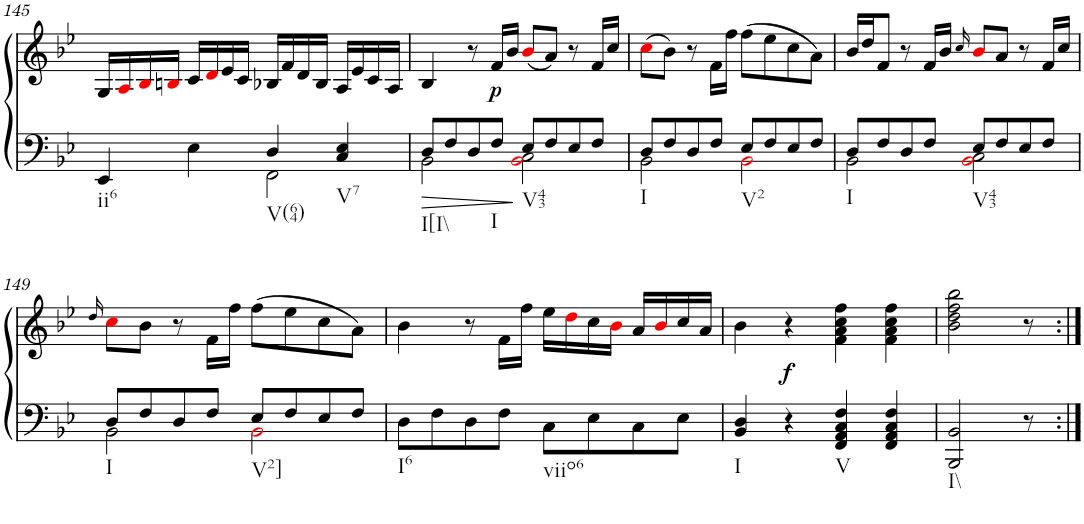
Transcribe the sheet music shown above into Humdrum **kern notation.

**kern	**kern	**dynam
*part1	*part1	*part1
*staff2	*staff1	*staff1/2
*I"Piano	*	*
*I'Pno.	*	*
!!LO:PB:g=z
*clefF4	*clefG2	*
*k[b-e-]	*k[b-e-]	*
*B-:	*B-:	*
*M4/4	*M4/4	*
*met(c)	*met(c)	*
=145	=145	=145
*^	*	*
!LO:TX:b:t=ii6	!	!	!
4EE-/	2ryy	16G/LL	.
.	.	16Ai/	.
.	.	16B-i/	.
.	.	16Bni/JJ	.
4E-\	.	16c/LL	.
.	.	16di/	.
.	.	16e-/	.
.	.	16c/JJ	.
!LO:TX:b:t=V(64)	!	!	!
4D/	2FF\	16B-X/LL	.
.	.	16f/	.
.	.	16d/	.
.	.	16B-/JJ	.
!LO:TX:b:t=V7	!	!	!
4C/ 4E-/	.	16A/LL	.
.	.	16e-/	.
.	.	16c/	.
.	.	16A/JJ	.
=146	=146	=146	=146
!LO:TX:b:t=I[I\\	!	!	!
8D/L	2BB-\	4B-/	.
8F/	.	.	.
8D/	.	8r	.
!LO:TX:b:t=I	!	!	!
!	!	!	!LO:DY:b
8F/J	.	16f/LL	p
.	.	16b-/JJ	.
!LO:TX:b:t=V43	!	!	!
8E-/L	2BB-i\ 2C\	(8b-i/L	.
8F/	.	8a/J)	.
8E-/	.	8r	.
8F/J	.	16f/LL	.
.	.	16cc/JJ	.
=147	=147	=147	=147
!LO:TX:b:t=I	!	!	!
8D/L	2BB-\	(8cci\L	.
8F/	.	8b-\J)	.
8D/	.	8r	.
8F/J	.	16f\LL	.
.	.	16ff\JJ	.
!LO:TX:b:t=V2	!	!	!
8E-/L	2BB-i\	(8ff\L	.
8F/	.	8ee-\	.
8E-/	.	8cc\	.
8F/J	.	8a\J)	.
=148	=148	=148	=148
!LO:TX:b:t=I	!	!	!
8D/L	2BB-\	16b-/LL	.
.	.	16dd/J	.
8F/	.	8f/J	.
8D/	.	8r	.
8F/J	.	16f/LL	.
.	.	16b-/JJ	.
.	.	16qcc/	.
!LO:TX:b:t=V43	!	!	!
8E-/L	2BB-i\ 2C\	8b-i/L	.
8F/	.	8a/J	.
8E-/	.	8r	.
8F/J	.	16f/LL	.
.	.	16cc/JJ	.
!!LO:LB:g=z
=149	=149	=149	=149
.	.	16qdd/	.
!LO:TX:b:t=I	!	!	!
8D/L	2BB-\	8cci\L	.
8F/	.	8b-\J	.
8D/	.	8r	.
8F/J	.	16f\LL	.
.	.	16ff\JJ	.
!LO:TX:b:t=V2]	!	!	!
8E-/L	2BB-i\	(8ff\L	.
8F/	.	8ee-\	.
8E-/	.	8cc\	.
8F/J	.	8a\J)	.
*v	*v	*	*
=150	=150	=150
!LO:TX:b:t=I6	!	!
8D\L	4b-\	.
8F\	.	.
8D\	8r	.
8F\J	16f\LL	.
.	16ff\JJ	.
!LO:TX:b:t=viio6	!	!
8C\L	16ee-\LL	.
.	16ddi\	.
8E-\	16cc\	.
.	16b-i\JJ	.
8C\	16a/LL	.
.	16b-i/	.
8E-\J	16cc/	.
.	16a/JJ	.
=151	=151	=151
!LO:TX:b:t=I	!	!
4BB-/ 4D/	4b-\	.
!	!	!LO:DY:b
4r	4r	f
!LO:TX:b:t=V	!	!
4FF/ 4AA/ 4C/ 4F/	4f\ 4a\ 4cc\ 4ff\	.
4FF/ 4AA/ 4C/ 4F/	4f\ 4a\ 4cc\ 4ff\	.
=152	=152	=152
!LO:TX:b:t=I\\	!	!
2BBB-/ 2BB-/	2b-\ 2dd\ 2ff\ 2bb-\	.
8r	8r	.
=:|!	=:|!	=:|!
*-	*-	*-
